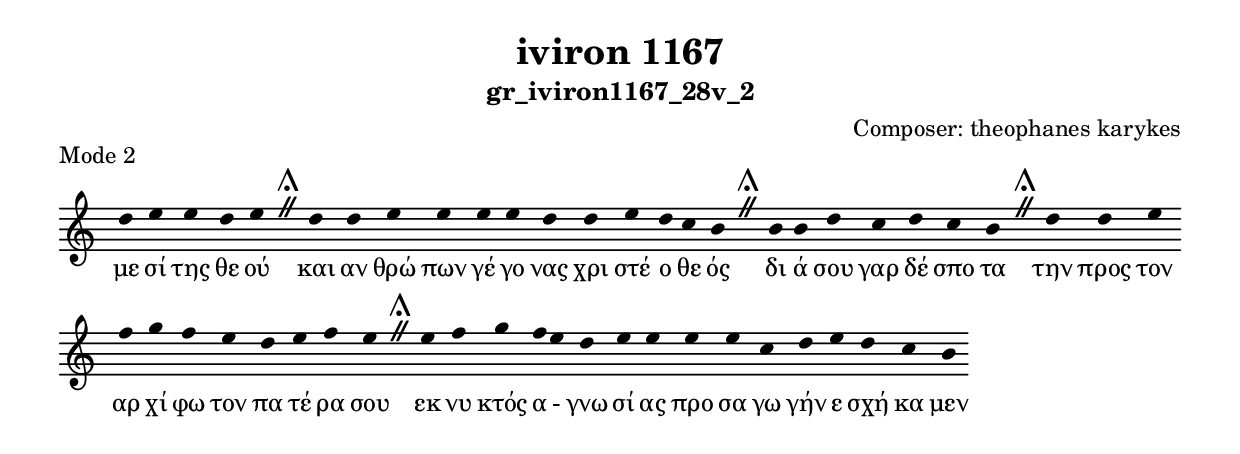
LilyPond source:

\include "gregorian.ly"

	\header {
 	  title = "iviron 1167"
	  subtitle = "gr_iviron1167_28v_2"
	  composer = "Composer: theophanes karykes"
	  piece = "Mode 2"
	}

	chant = {
	  d''4 e''4 e''4 d''4 e''4 \divisioMaior
 d''4 d''4 e''4 e''4 e''4 e''4 d''4 d''4 e''4 d''4 c''4 b'4 \divisioMaior
 b'4 b'4 d''4 c''4 d''4 c''4 b'4 \divisioMaior
 d''4 d''4 e''4 f''4 g''4 f''4 e''4 d''4 e''4 f''4 e''4 \divisioMaior
 e''4 f''4 g''4 f''4 e''4 d''4 e''4 e''4 e''4 e''4 c''4 d''4 e''4 d''4 c''4 b'4\finalis
	}

	verba = \lyricmode {με σί της θε ού 
και αν θρώ πων γέ γο νας χρι στέ ο θε ός 
δι ά σου γαρ δέ σπο τα 
την προς τον αρ χί φω τον πα τέ ρα σου 
εκ νυ κτός α - γνω σί ας προ σα γω γήν ε σχή κα μεν 
	}


	\score {
	  \new Staff <<
	  \new Voice = "melody" \chant
	  \new Lyrics = "one" \lyricsto melody \verba
	  >>
	  \layout {
	    \context {
	      \Staff
	      \remove "Time_signature_engraver"
	      \remove "Bar_engraver"
	    }
	    \context {
	      \Voice
	      \remove "Stem_engraver"
	    }
	  }
	}